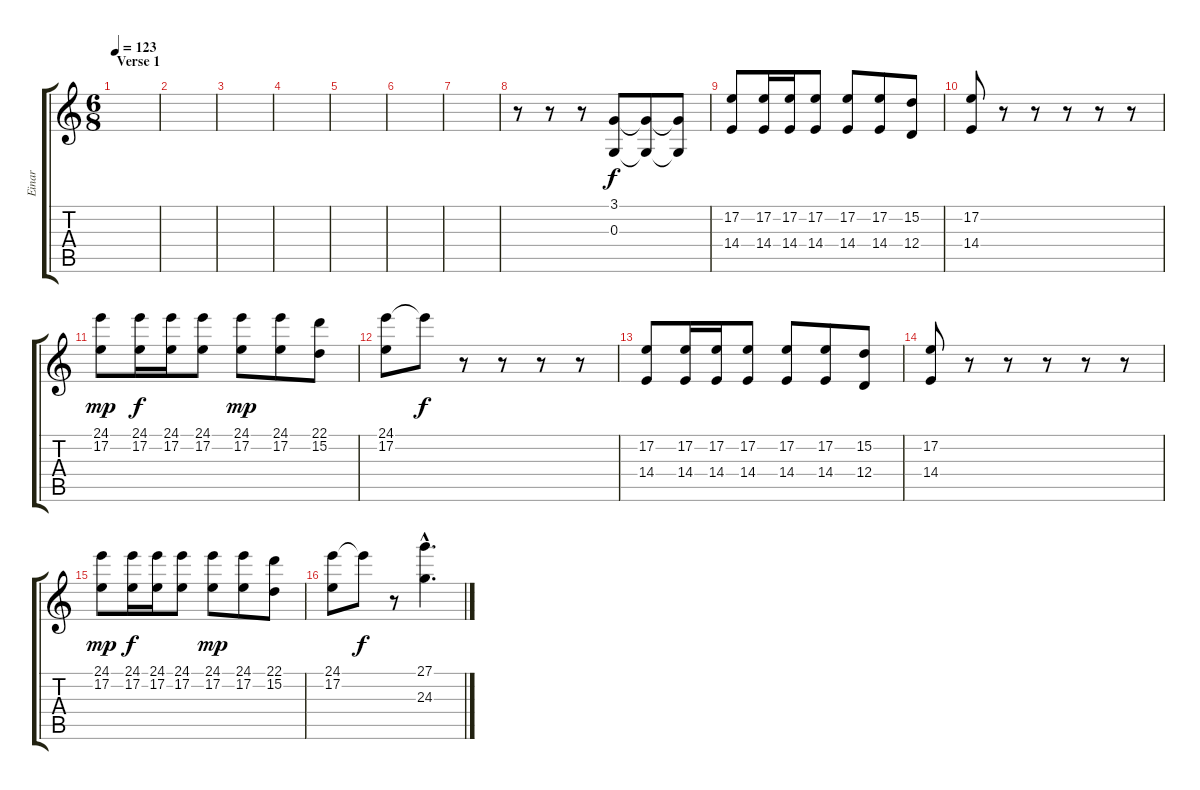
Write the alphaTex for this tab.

\track ("Einar" "Einar") {instrument stringensemble1}
\staff {score tabs}
\tuning (E4 B3 G3 D3 A2 E2) {hide}
\ts (6 8)
\section ("" "Verse 1")
\tempo 123
\clef g2
\ks c
|
|
|
|
|
|
|
r.8{instrument stringensemble1} r.8{instrument stringensemble1} r.8{instrument stringensemble1} (3.1 0.3).8{instrument stringensemble1} (3.1{t} 0.3{t}).8 (3.1{t} 0.3{t}).8 |
(17.2 14.4).8 (17.2 14.4).16 (17.2 14.4).16 (17.2 14.4).8 (17.2 14.4).8 (17.2 14.4).8 (15.2 12.4).8 |
(17.2 14.4).8 r.8 r.8 r.8 r.8 r.8 |
(24.1 17.2).8{dy mp} (24.1 17.2).16{dy f} (24.1 17.2).16 (24.1 17.2).8 (24.1 17.2).8{dy mp} (24.1 17.2).8 (22.1 15.2).8 |
(24.1 17.2).8 24.1{t}.8{dy f} r.8 r.8 r.8 r.8 |
(17.2 14.4).8 (17.2 14.4).16 (17.2 14.4).16 (17.2 14.4).8 (17.2 14.4).8 (17.2 14.4).8 (15.2 12.4).8 |
(17.2 14.4).8 r.8 r.8 r.8 r.8 r.8 |
(24.1 17.2).8{dy mp} (24.1 17.2).16{dy f} (24.1 17.2).16 (24.1 17.2).8 (24.1 17.2).8{dy mp} (24.1 17.2).8 (22.1 15.2).8 |
(24.1 17.2).8 24.1{t}.8{dy f} r.8 (27.1{hac} 24.3{hac}).4{d}
